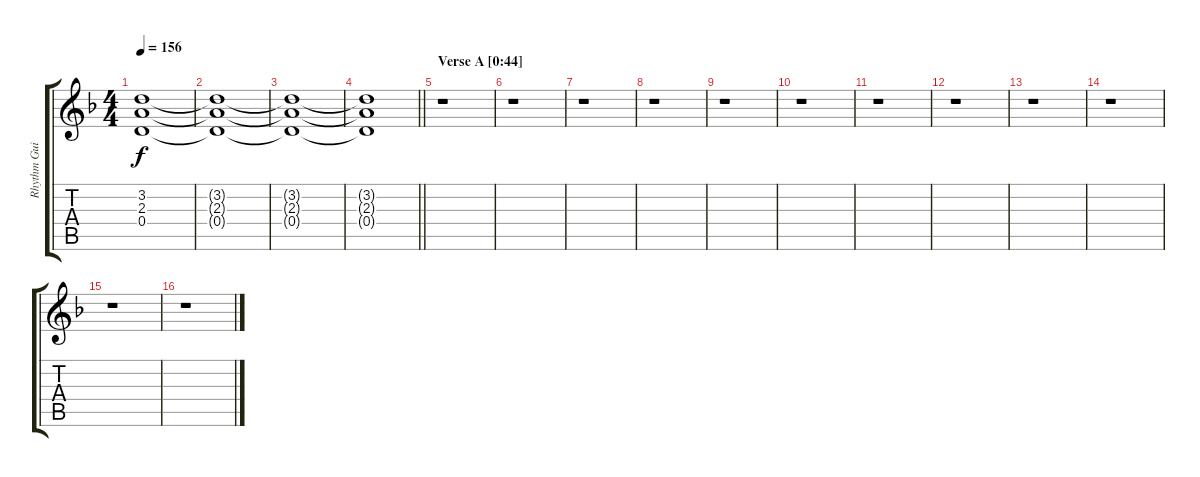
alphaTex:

\track ("Rhythm Guitar" "Rhythm Gui") {instrument distortionguitar}
\staff {score tabs}
\tuning (E4 B3 G3 D3 A2 E2) {hide}
\ts (4 4)
\tempo 156
\clef g2
\ks dminor
(3.2 2.3 0.4).1{dy f} |
(3.2{t} 2.3{t} 0.4{t}).1 |
(3.2{t} 2.3{t} 0.4{t}).1 |
\barLineRight lightlight
(3.2{t} 2.3{t} 0.4{t}).1 |
\section ("" "Verse A [0:44]")
r.1 |
r.1 |
r.1 |
r.1 |
r.1 |
r.1 |
r.1 |
r.1 |
r.1 |
r.1 |
r.1 |
r.1
